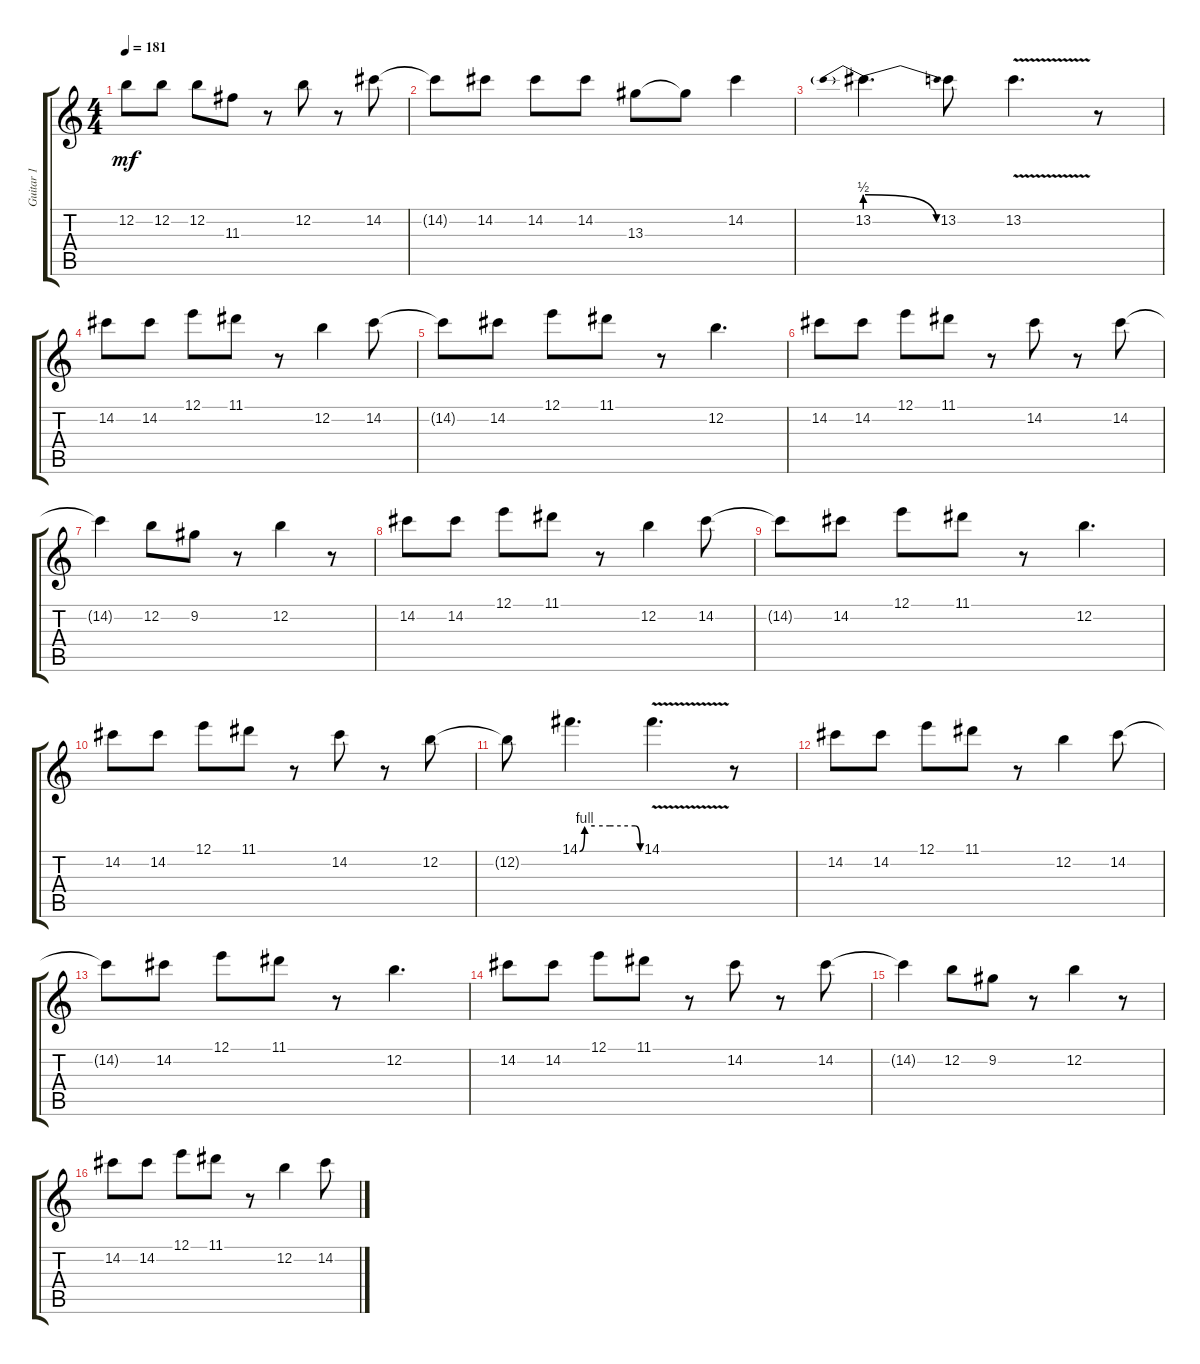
\track ("Guitar 1" "Guitar 1") {instrument distortionguitar}
\staff {score tabs}
\tuning (E4 B3 G3 D3 A2 E2) {hide}
\ts (4 4)
\tempo 181
\clef g2
\ks c
12.2.8{dy mf} 12.2.8 12.2.8 11.3.8 r.8 12.2.8 r.8 14.2.8 |
14.2{t}.8 14.2.8 14.2.8 14.2.8 13.3.8 13.3{t}.8 14.2.4 |
13.2{be (prebendrelease 0 2 60 0)}.4{d} 13.2.8 13.2{v}.4{d} r.8 |
14.2.8 14.2.8 12.1.8 11.1.8 r.8 12.2.4 14.2.8 |
14.2{t}.8 14.2.8 12.1.8 11.1.8 r.8 12.2.4{d} |
14.2.8 14.2.8 12.1.8 11.1.8 r.8 14.2.8 r.8 14.2.8 |
14.2{t}.4 12.2.8 9.2.8 r.8 12.2.4 r.8 |
14.2.8 14.2.8 12.1.8 11.1.8 r.8 12.2.4 14.2.8 |
14.2{t}.8 14.2.8 12.1.8 11.1.8 r.8 12.2.4{d} |
14.2.8 14.2.8 12.1.8 11.1.8 r.8 14.2.8 r.8 12.2.8 |
12.2{t}.8 14.1{be (custom 0 0 5 4 15 4 30 4 55 4 60 0)}.4{d} 14.1{v}.4{d} r.8 |
14.2.8 14.2.8 12.1.8 11.1.8 r.8 12.2.4 14.2.8 |
14.2{t}.8 14.2.8 12.1.8 11.1.8 r.8 12.2.4{d} |
14.2.8 14.2.8 12.1.8 11.1.8 r.8 14.2.8 r.8 14.2.8 |
14.2{t}.4 12.2.8 9.2.8 r.8 12.2.4 r.8 |
14.2.8 14.2.8 12.1.8 11.1.8 r.8 12.2.4 14.2.8
